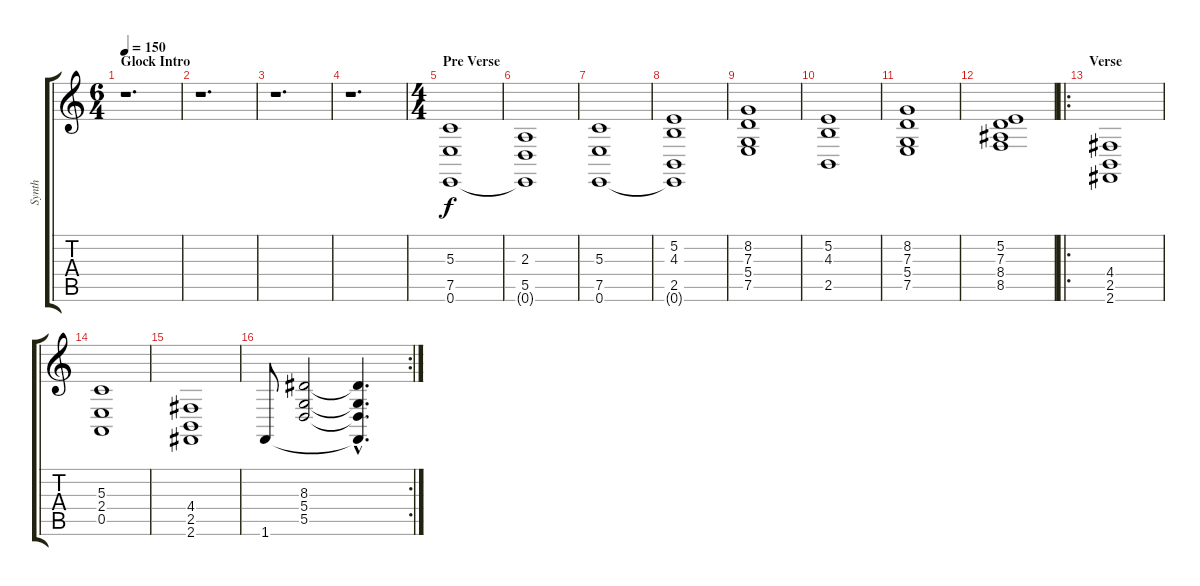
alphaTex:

\track ("Synth" "Synth") {instrument synthstrings1}
\staff {score tabs}
\tuning (E4 B3 G3 D3 A2 E2) {hide}
\ts (6 4)
\section ("" "Glock Intro")
\tempo 150
\tempo 120
\tempo 150
\clef g2
\ks c
r.1{d dy f instrument synthstrings1} |
r.1{d} |
r.1{d} |
r.1{d} |
\ts (4 4)
\section ("" "Pre Verse")
(5.3 7.5 0.6).1 |
(2.3 5.5 0.6{t}).1 |
(5.3 7.5 0.6).1 |
(5.2 4.3 2.5 0.6{t}).1 |
(8.2 7.3 5.4 7.5).1 |
(5.2 4.3 2.5).1 |
(8.2 7.3 5.4 7.5).1 |
(5.2 7.3 8.4 8.5).1 |
\ro
\section ("" "Verse")
(4.4 2.5 2.6).1 |
(5.3 2.4 0.5).1 |
(4.4 2.5 2.6).1 |
\rc 2
1.6.8 (8.3 5.4 5.5).2 (8.3{hac t} 5.4{hac t} 5.5{hac t} 1.6{hac t}).4{d}
